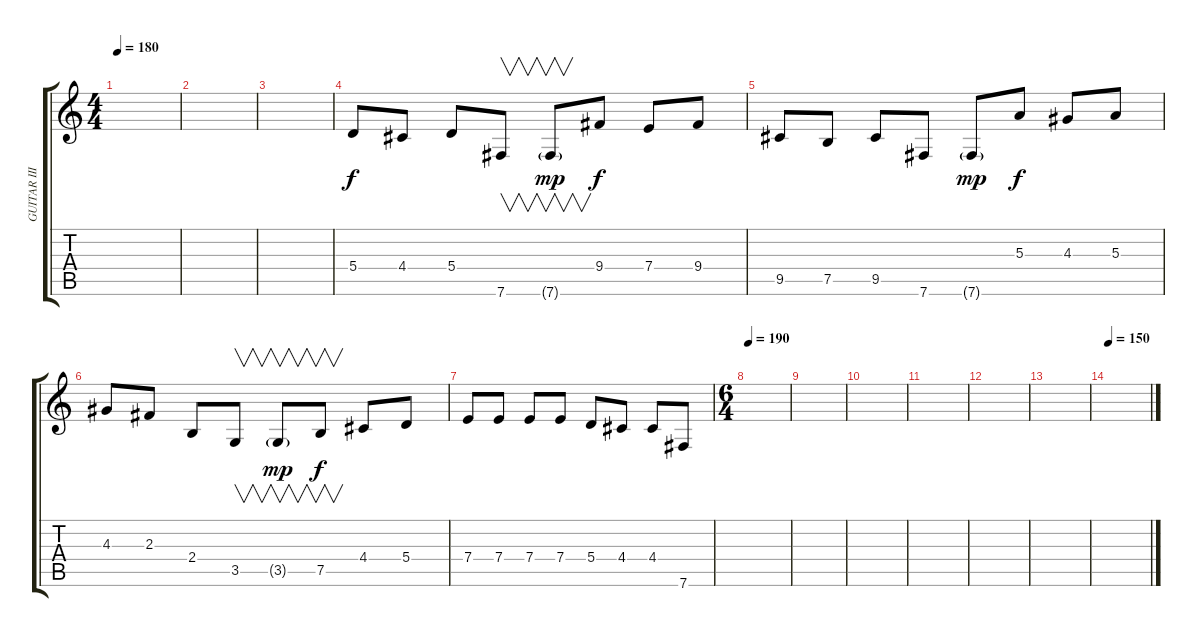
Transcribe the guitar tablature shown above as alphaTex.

\track ("GUITAR III" "GUITAR III") {instrument distortionguitar}
\staff {score tabs}
\tuning (B3 Gb3 E3 A2 E2 B1) {hide}
\ts (4 4)
\tempo 180
\clef g2
\ks c
|
|
|
5.4.8 4.4.8 5.4.8 7.6.8{v} 7.6{g}.8{v dy mp} 9.4.8{dy f} 7.4.8 9.4.8 |
9.5.8 7.5.8 9.5.8 7.6.8 7.6{g}.8{dy mp} 5.3.8{dy f} 4.3.8 5.3.8 |
4.3.8 2.3.8 2.4.8 3.5.8{v} 3.5{g}.8{v dy mp} 7.5.8{v dy f} 4.4.8 5.4.8 |
7.4.8 7.4.8 7.4.8 7.4.8 5.4.8 4.4.8 4.4.8 7.6.8 |
\ts (6 4)
\tempo 190
|
|
|
|
|
|
\tempo 150
